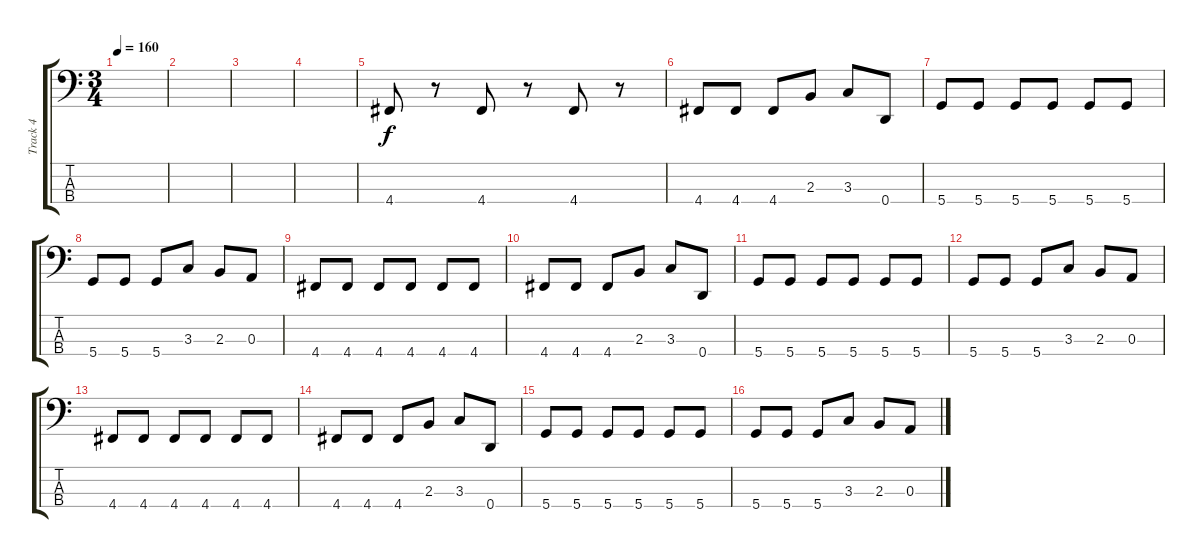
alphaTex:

\track ("Track 4" "Track 4") {instrument electricbassfinger}
\staff {score tabs}
\tuning (G2 D2 A1 D1) {hide}
\ts (3 4)
\tempo 160
\clef f4
\ks c
|
|
|
|
4.4.8 r.8 4.4.8 r.8 4.4.8 r.8 |
4.4.8 4.4.8 4.4.8 2.3.8 3.3.8 0.4.8 |
5.4.8 5.4.8 5.4.8 5.4.8 5.4.8 5.4.8 |
5.4.8 5.4.8 5.4.8 3.3.8 2.3.8 0.3.8 |
4.4.8 4.4.8 4.4.8 4.4.8 4.4.8 4.4.8 |
4.4.8 4.4.8 4.4.8 2.3.8 3.3.8 0.4.8 |
5.4.8 5.4.8 5.4.8 5.4.8 5.4.8 5.4.8 |
5.4.8 5.4.8 5.4.8 3.3.8 2.3.8 0.3.8 |
4.4.8 4.4.8 4.4.8 4.4.8 4.4.8 4.4.8 |
4.4.8 4.4.8 4.4.8 2.3.8 3.3.8 0.4.8 |
5.4.8 5.4.8 5.4.8 5.4.8 5.4.8 5.4.8 |
5.4.8 5.4.8 5.4.8 3.3.8 2.3.8 0.3.8
